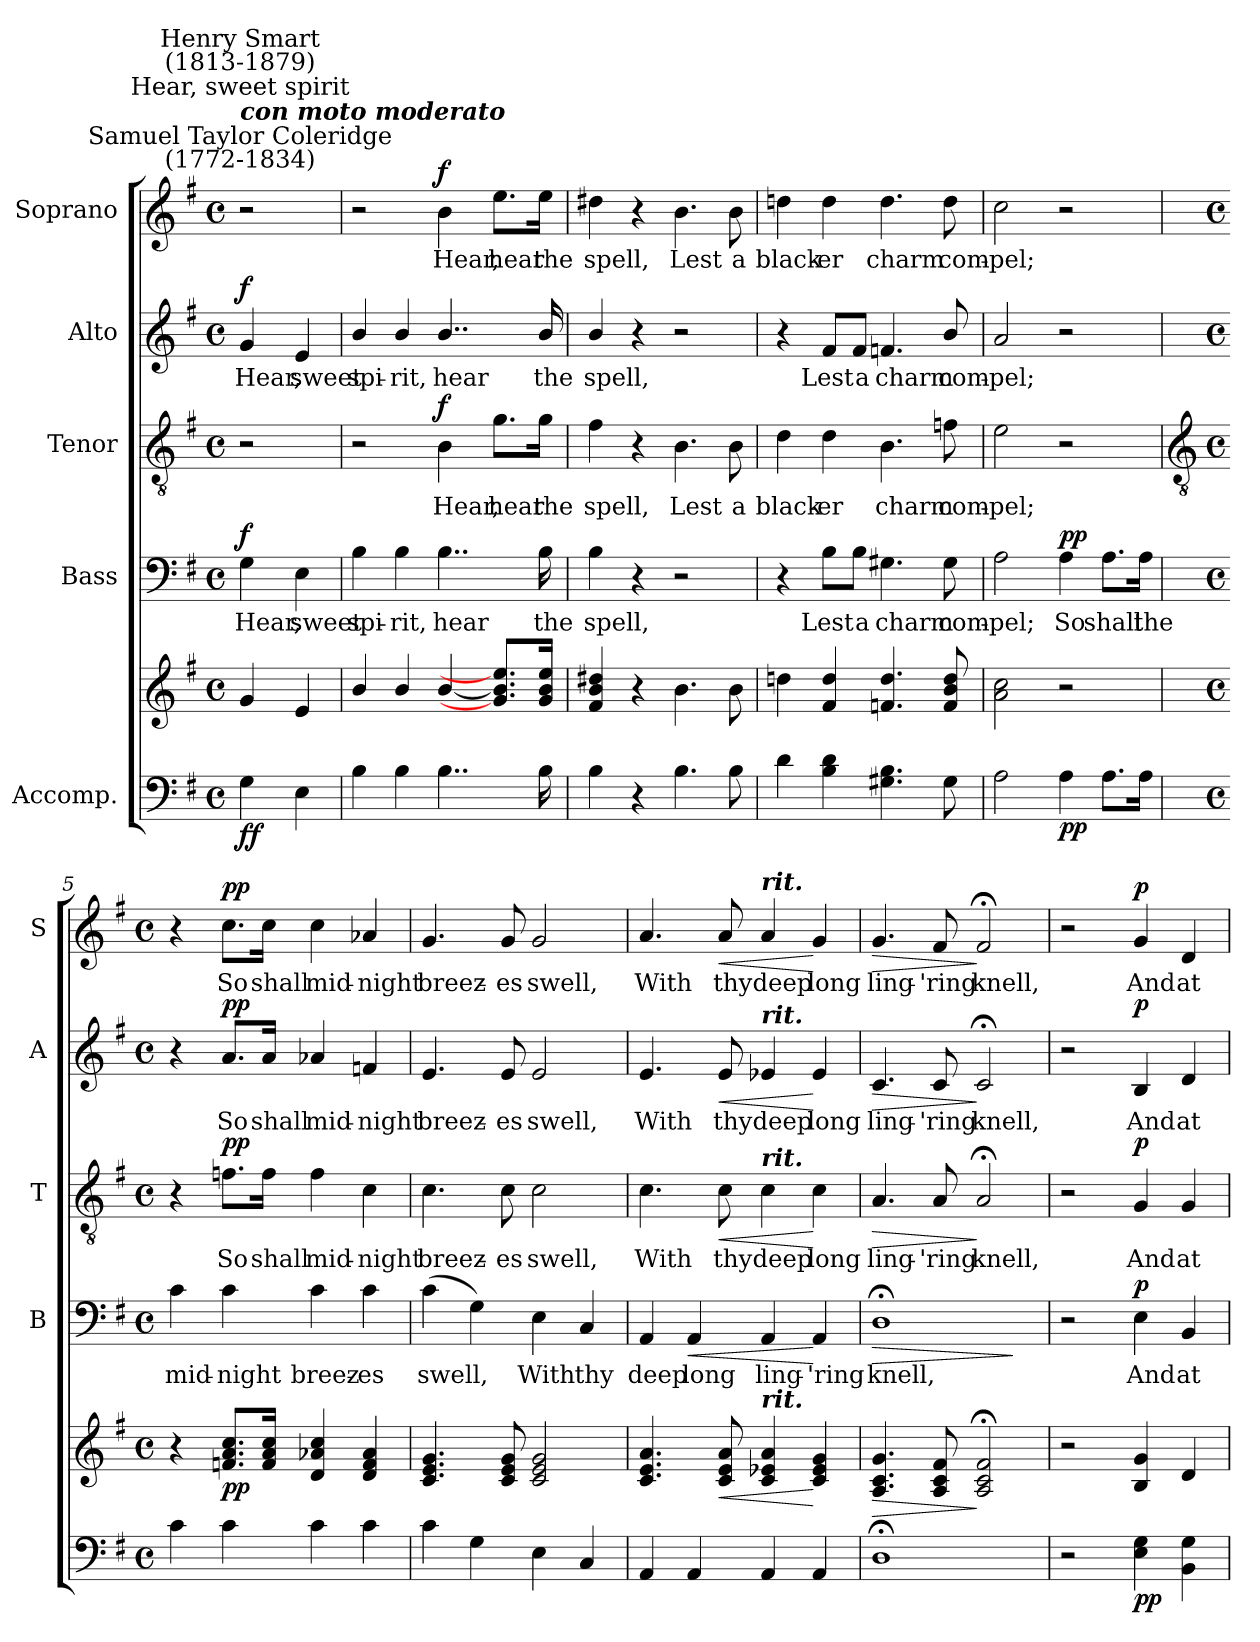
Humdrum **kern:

**kern	**kern	**dynam	**kern	**text	**dynam	**kern	**text	**dynam	**kern	**text	**dynam	**kern	**text	**dynam
*part5	*part5	*part5	*part4	*part4	*part4	*part3	*part3	*part3	*part2	*part2	*part2	*part1	*part1	*part1
*staff6	*staff5	*staff5/6	*staff4	*staff4	*staff4	*staff3	*staff3	*staff3	*staff2	*staff2	*staff2	*staff1	*staff1	*staff1
*I"Accomp.	*	*	*I"Bass	*	*	*I"Tenor	*	*	*I"Alto	*	*	*I"Soprano	*	*
*	*	*	*I'B	*	*	*I'T	*	*	*I'A	*	*	*I'S	*	*
*clefF4	*clefG2	*	*clefF4	*	*	*clefGv2	*	*	*clefG2	*	*	*clefG2	*	*
*k[f#]	*k[f#]	*	*k[f#]	*	*	*k[f#]	*	*	*k[f#]	*	*	*k[f#]	*	*
*G:	*G:	*	*G:	*	*	*G:	*	*	*G:	*	*	*G:	*	*
*M4/4	*M4/4	*	*M4/4	*	*	*M4/4	*	*	*M4/4	*	*	*M4/4	*	*
*met(c)	*met(c)	*	*met(c)	*	*	*met(c)	*	*	*met(c)	*	*	*met(c)	*	*
*MM80	*MM80	*	*MM80	*	*	*MM80	*	*	*MM80	*	*	*MM80	*	*
=	=	=	=	=	=	=	=	=	=	=	=	=	=	=
!	!	!	!	!	!	!	!	!	!	!	!	!LO:TX:a:cj:t=Samuel Taylor Coleridge\n(1772-1834)	!	!
!	!	!	!	!	!	!	!	!	!	!	!	!LO:TX:a:Bi:t=con moto moderato	!	!
!	!	!	!	!	!	!	!	!	!	!	!	!LO:TX:a:cj:t=Hear, sweet spirit	!	!
!	!	!	!	!	!	!	!	!	!	!	!	!LO:TX:a:cj:t=Henry Smart\n(1813-1879)	!	!
!	!	!LO:DY:b=2	!	!LO:LY:b	!	!	!	!	!	!LO:LY:b	!	!	!	!
!	!	!LO:DY:n=1:b	!	!	!LO:DY:b	!	!	!	!	!	!LO:DY:b	!	!	!
4G	4g	f f	4G	Hear,	f	2r	.	.	4g	Hear,	f	2r	.	.
!	!	!	!	!LO:LY:b	!	!	!	!	!	!LO:LY:b	!	!	!	!
4E	4e	.	4E	sweet	.	.	.	.	4e	sweet	.	.	.	.
=1	=1	=1	=1	=1	=1	=1	=1	=1	=1	=1	=1	=1	=1	=1
!	!	!	!	!LO:LY:b	!	!	!	!	!	!LO:LY:b	!	!	!	!
4B	4b/	.	4B	spi-	.	2r	.	.	4b/	spi-	.	2r	.	.
!	!	!	!	!LO:LY:b	!	!	!	!	!	!LO:LY:b	!	!	!	!
4B	4b/	.	4B	-rit,	.	.	.	.	4b/	-rit,	.	.	.	.
!	!	!	!	!LO:LY:b	!	!	!LO:LY:b	!LO:DY:b	!	!LO:LY:b	!	!	!LO:LY:b	!LO:DY:b
4..B	[4b/	.	4..B	hear	.	4B	Hear,	f	4..b/	hear	.	4b	Hear,	f
!	!	!	!	!	!	!	!LO:LY:b	!	!	!	!	!	!LO:LY:b	!
.	8.g] 8.b] 8.ee]L	.	.	.	.	8.g\L	hear	.	.	.	.	8.ee\L	hear	.
!	!	!	!	!LO:LY:b	!	!	!LO:LY:b	!	!	!LO:LY:b	!	!	!LO:LY:b	!
16B	16g/ 16b/ 16ee/J	.	16B	the	.	16g\Jk	the	.	16b/	the	.	16ee\Jk	the	.
=2	=2	=2	=2	=2	=2	=2	=2	=2	=2	=2	=2	=2	=2	=2
!	!	!	!	!LO:LY:b	!	!	!LO:LY:b	!	!	!LO:LY:b	!	!	!LO:LY:b	!
4B	4f#/ 4b/ 4dd#X/	.	4B	spell,	.	4f#	spell,	.	4b/	spell,	.	4dd#X	spell,	.
4r	4r	.	4r	.	.	4r	.	.	4r	.	.	4r	.	.
!	!	!	!	!	!	!	!LO:LY:b	!	!	!	!	!	!LO:LY:b	!
4.B	4.b	.	2r	.	.	4.B	Lest	.	2r	.	.	4.b	Lest	.
!	!	!	!	!	!	!	!LO:LY:b	!	!	!	!	!	!LO:LY:b	!
8B	8b	.	.	.	.	8B	a	.	.	.	.	8b	a	.
=3	=3	=3	=3	=3	=3	=3	=3	=3	=3	=3	=3	=3	=3	=3
!	!	!	!	!	!	!	!LO:LY:b	!	!	!	!	!	!LO:LY:b	!
4d	4ddn	.	4r	.	.	4d	black-	.	4r	.	.	4ddn	black-	.
!	!	!	!	!LO:LY:b	!	!	!LO:LY:b	!	!	!LO:LY:b	!	!	!LO:LY:b	!
4B 4d	4f# 4dd	.	8B\L	Lest	.	4d	-er	.	8f#/L	Lest	.	4dd	-er	.
!	!	!	!	!LO:LY:b	!	!	!	!	!	!LO:LY:b	!	!	!	!
.	.	.	8B\J	a	.	.	.	.	8f#/J	a	.	.	.	.
!	!	!	!	!LO:LY:b	!	!	!LO:LY:b	!	!	!LO:LY:b	!	!	!LO:LY:b	!
4.G#X 4.B	4.fn 4.dd	.	4.G#X	charm	.	4.B	charm	.	4.fn	charm	.	4.dd	charm	.
!	!	!	!	!LO:LY:b	!	!	!LO:LY:b	!	!	!LO:LY:b	!	!	!LO:LY:b	!
8G#	8f/ 8b/ 8dd/	.	8G#	com-	.	8fn	com-	.	8b/	com-	.	8dd	com-	.
=4	=4	=4	=4	=4	=4	=4	=4	=4	=4	=4	=4	=4	=4	=4
!	!	!	!	!LO:LY:b	!	!	!LO:LY:b	!	!	!LO:LY:b	!	!	!LO:LY:b	!
2A	2a 2cc	.	2A	-pel;	.	2e	-pel;	.	2a	-pel;	.	2cc	-pel;	.
!	!	!LO:DY:b=2	!	!LO:LY:b	!LO:DY:b	!	!	!	!	!	!	!	!	!
4A	2r	pp	4A	So	pp	2r	.	.	2r	.	.	2r	.	.
!	!	!	!	!LO:LY:b	!	!	!	!	!	!	!	!	!	!
8.AL	.	.	8.A\L	shall	.	.	.	.	.	.	.	.	.	.
!	!	!	!	!LO:LY:b	!	!	!	!	!	!	!	!	!	!
16AJ	.	.	16A\Jk	the	.	.	.	.	.	.	.	.	.	.
!!LO:LB:g=z
=5	=5	=5	=5	=5	=5	=5	=5	=5	=5	=5	=5	=5	=5	=5
*	*	*	*	*	*	*clefGv2	*	*	*	*	*	*	*	*
*M4/4	*M4/4	*	*M4/4	*	*	*M4/4	*	*	*M4/4	*	*	*M4/4	*	*
*met(c)	*met(c)	*	*met(c)	*	*	*met(c)	*	*	*met(c)	*	*	*met(c)	*	*
!	!	!	!	!LO:LY:b	!	!	!	!	!	!	!	!	!	!
4c	4r	.	4c	mid-	.	4r	.	.	4r	.	.	4r	.	.
!	!	!LO:DY:b	!	!LO:LY:b	!	!	!LO:LY:b	!LO:DY:b	!	!LO:LY:b	!LO:DY:b	!	!LO:LY:b	!LO:DY:b
4c	8.fn 8.a 8.ccL	pp	4c	-night	.	8.fn\L	So	pp	8.a/L	So	pp	8.cc\L	So	pp
!	!	!	!	!	!	!	!LO:LY:b	!	!	!LO:LY:b	!	!	!LO:LY:b	!
.	16f 16a 16ccJ	.	.	.	.	16f\Jk	shall	.	16a/Jk	shall	.	16cc\Jk	shall	.
!	!	!	!	!LO:LY:b	!	!	!LO:LY:b	!	!	!LO:LY:b	!	!	!LO:LY:b	!
4c	4d 4a-X 4cc	.	4c	breez-	.	4f	mid-	.	4a-X	mid-	.	4cc	mid-	.
!	!	!	!	!LO:LY:b	!	!	!LO:LY:b	!	!	!LO:LY:b	!	!	!LO:LY:b	!
4c	4d 4f 4a-	.	4c	-es	.	4c	-night	.	4fn	-night	.	4a-X	-night	.
=6	=6	=6	=6	=6	=6	=6	=6	=6	=6	=6	=6	=6	=6	=6
!	!	!	!	!LO:LY:b	!	!	!LO:LY:b	!	!	!LO:LY:b	!	!	!LO:LY:b	!
4c	4.c 4.e 4.g	.	(>4c	swell,	.	4.c	breez-	.	4.e	breez-	.	4.g	breez-	.
4G	.	.	4G)	.	.	.	.	.	.	.	.	.	.	.
!	!	!	!	!	!	!	!LO:LY:b	!	!	!LO:LY:b	!	!	!LO:LY:b	!
.	8c 8e 8g	.	.	.	.	8c	-es	.	8e	-es	.	8g	-es	.
!	!	!	!	!LO:LY:b	!	!	!LO:LY:b	!	!	!LO:LY:b	!	!	!LO:LY:b	!
4E	2c 2e 2g	.	4E	With	.	2c	swell,	.	2e	swell,	.	2g	swell,	.
!	!	!	!	!LO:LY:b	!	!	!	!	!	!	!	!	!	!
4C	.	.	4C	thy	.	.	.	.	.	.	.	.	.	.
=7	=7	=7	=7	=7	=7	=7	=7	=7	=7	=7	=7	=7	=7	=7
!	!	!	!	!LO:LY:b	!	!	!LO:LY:b	!	!	!LO:LY:b	!	!	!LO:LY:b	!
4AA	4.c 4.e 4.a	.	4AA	deep	.	4.c	With	.	4.e	With	.	4.a	With	.
!	!	!	!	!LO:LY:b	!LO:HP:b	!	!	!	!	!	!	!	!	!
4AA	.	.	4AA	long	<	.	.	.	.	.	.	.	.	.
!	!	!LO:HP:b	!	!	!	!	!LO:LY:b	!LO:HP:b	!	!LO:LY:b	!LO:HP:b	!	!LO:LY:b	!LO:HP:b
.	8c 8e 8a	<	.	.	.	8c	thy	<	8e	thy	<	8a	thy	<
!	!	!	!	!	!	!	!	!	!	!	!	!LO:TX:a:Bi:t=rit.	!	!
!	!	!	!	!	!	!	!	!	!LO:TX:a:Bi:t=rit.	!	!	!	!	!
!	!	!	!	!	!	!LO:TX:a:Bi:t=rit.	!	!	!	!	!	!	!	!
!	!LO:TX:a:Bi:t=rit.	!	!	!	!	!	!	!	!	!	!	!	!	!
!	!	!	!	!LO:LY:b	!	!	!LO:LY:b	!	!	!LO:LY:b	!	!	!LO:LY:b	!
4AA	4c 4e-X 4a	.	4AA	ling-	.	4c	deep	.	4e-X	deep	.	4a	deep	.
!	!	!	!	!LO:LY:b	!	!	!LO:LY:b	!	!	!LO:LY:b	!	!	!LO:LY:b	!
4AA	4c 4e- 4g	[	4AA	-'ring	[	4c	long	[	4e-	long	[	4g	long	[
=8	=8	=8	=8	=8	=8	=8	=8	=8	=8	=8	=8	=8	=8	=8
!	!	!LO:HP:b	!	!LO:LY:b	!LO:HP:b	!	!LO:LY:b	!LO:HP:b	!	!LO:LY:b	!LO:HP:b	!	!LO:LY:b	!LO:HP:b
1D;<	4.A 4.c 4.g	>	1D;<	knell,	>	4.A	ling-	>	4.c	ling-	>	4.g	ling-	>
!	!	!	!	!	!	!	!LO:LY:b	!	!	!LO:LY:b	!	!	!LO:LY:b	!
.	8A 8c 8f#	.	.	.	.	8A	-'ring	.	8c	-'ring	.	8f#	-'ring	.
!	!	!	!	!	!	!	!LO:LY:b	!	!	!LO:LY:b	!	!	!LO:LY:b	!
.	2A;< 2c;< 2f#;<	]	.	.	.	2A;<	knell,	]	2c;<	knell,	]	2f#;<	knell,	]
.	.	.	.	.	]	.	.	.	.	.	.	.	.	.
=9	=9	=9	=9	=9	=9	=9	=9	=9	=9	=9	=9	=9	=9	=9
2r	2r	.	2r	.	.	2r	.	.	2r	.	.	2r	.	.
!	!	!LO:DY:b=2	!	!LO:LY:b	!	!	!LO:LY:b	!	!	!LO:LY:b	!	!	!LO:LY:b	!
!	!	!LO:DY:n=1:b	!	!	!LO:DY:b	!	!	!LO:DY:b	!	!	!LO:DY:b	!	!	!LO:DY:b
4E 4G	4B 4g	p p	4E	And	p	4G	And	p	4B	And	p	4g	And	p
!	!	!	!	!LO:LY:b	!	!	!LO:LY:b	!	!	!LO:LY:b	!	!	!LO:LY:b	!
4BB 4G	4d	.	4BB	at	.	4G	at	.	4d	at	.	4d	at	.
=	=	=	=	=	=	=	=	=	=	=	=	=	=	=
*-	*-	*-	*-	*-	*-	*-	*-	*-	*-	*-	*-	*-	*-	*-
